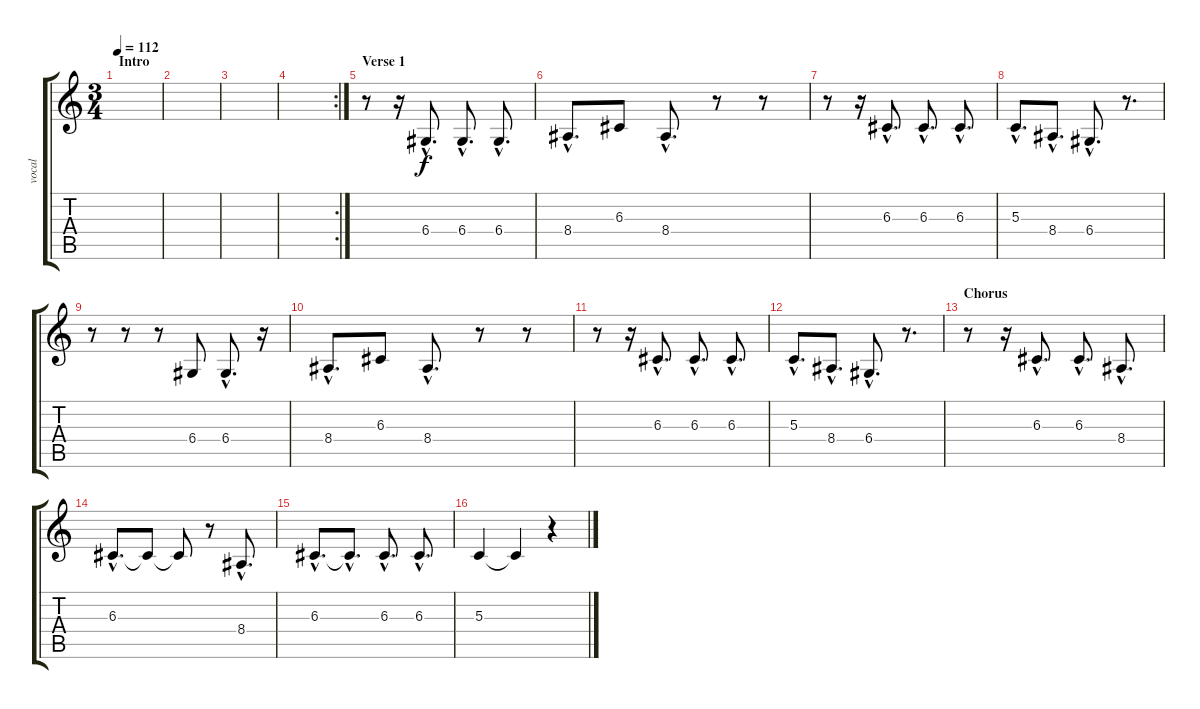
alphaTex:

\track ("vocal" "vocal") {instrument brightacousticpiano}
\staff {score tabs}
\tuning (E4 B3 G3 D3 A2 E2) {hide}
\ts (3 4)
\section ("" "Intro")
\tempo 112
\clef g2
\ks c
|
|
|
\rc 2
|
\section ("" "Verse 1")
r.8 r.16 6.4{hac}.8{d} 6.4{hac}.8{d} 6.4{hac}.8{d} |
8.4{hac}.8{d} 6.3.8 8.4{hac}.8{d} r.8 r.8 |
r.8 r.16 6.3{hac}.8{d} 6.3{hac}.8{d} 6.3{hac}.8{d} |
5.3{hac}.8{d} 8.4{hac}.8{d} 6.4{hac}.8{d} r.8{d} |
r.8 r.8 r.8 6.4.8 6.4{hac}.8{d} r.16 |
8.4{hac}.8{d} 6.3.8 8.4{hac}.8{d} r.8 r.8 |
r.8 r.16 6.3{hac}.8{d} 6.3{hac}.8{d} 6.3{hac}.8{d} |
5.3{hac}.8{d} 8.4{hac}.8{d} 6.4{hac}.8{d} r.8{d} |
\section ("" "Chorus")
r.8 r.16 6.3{hac}.8{d} 6.3{hac}.8{d} 8.4{hac}.8{d} |
6.3{hac}.8{d} 6.3{t}.8 6.3{t}.8 r.8 8.4{hac}.8{d} |
6.3{hac}.8{d} 6.3{hac t}.8{d} 6.3{hac}.8{d} 6.3{hac}.8{d} |
5.3.4 5.3{t}.4 r.4
